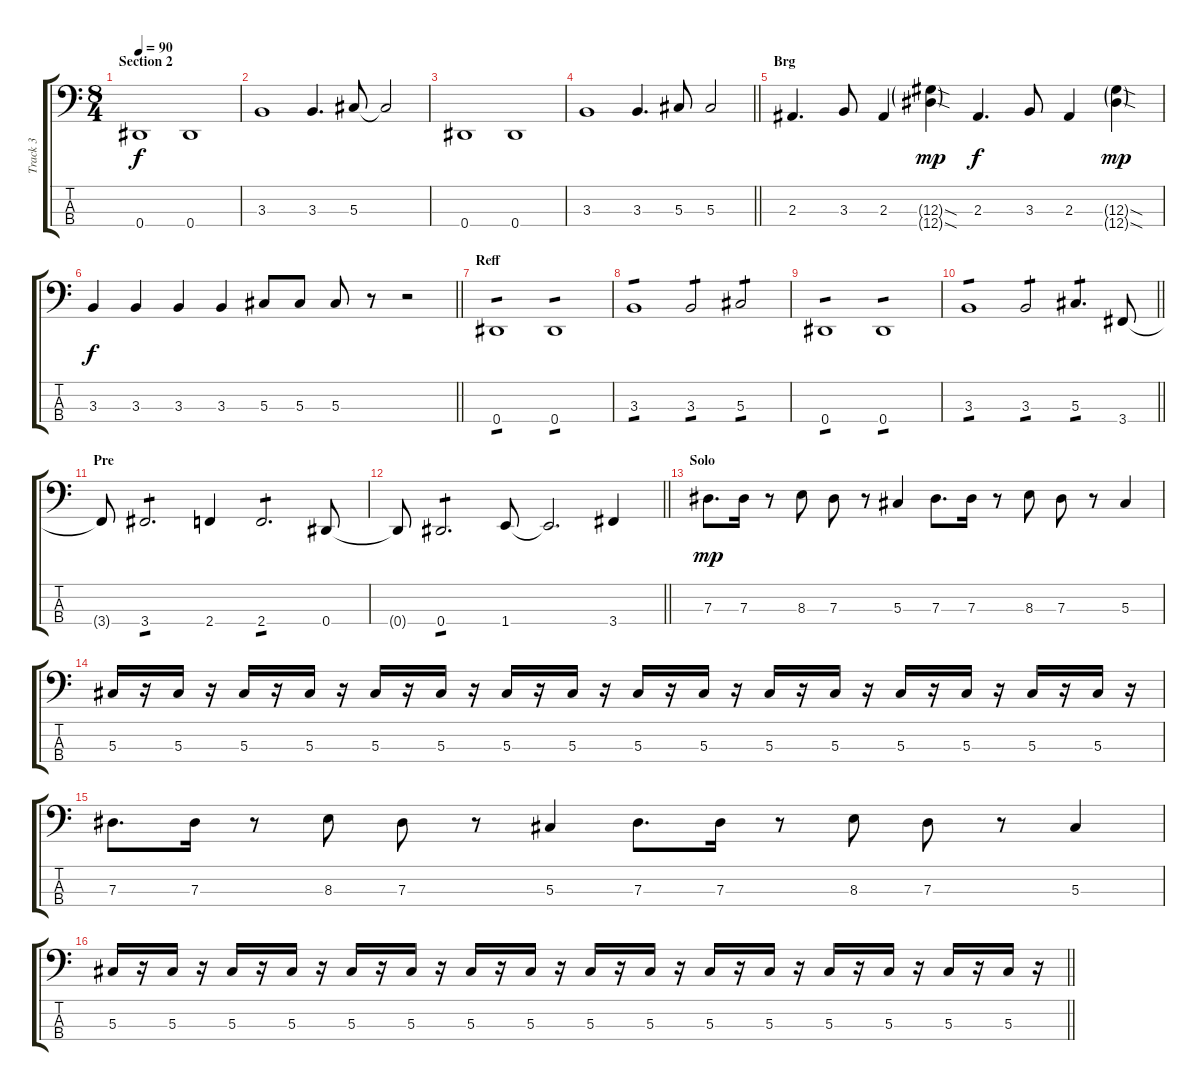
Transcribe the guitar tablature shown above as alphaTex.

\track ("Track 3" "Track 3") {instrument electricbassfinger}
\staff {score tabs}
\tuning (Gb2 Db2 Ab1 Eb1) {hide}
\ts (8 4)
\section ("" "Section 2")
\tempo 90
\clef f4
\ks c
0.4.1{dy f} 0.4.1 |
3.3.1 3.3.4{d} 5.3.8 5.3{t}.2 |
0.4.1 0.4.1 |
\barLineRight lightlight
3.3.1 3.3.4{d} 5.3.8 5.3.2 |
\section ("" "Brg")
2.3.4{d} 3.3.8 2.3.4 (12.3{sod g} 12.4{sod g}).4{dy mp} 2.3.4{d dy f} 3.3.8 2.3.4 (12.3{sod g} 12.4{sod g}).4{dy mp} |
\barLineRight lightlight
3.3.4{dy f} 3.3.4 3.3.4 3.3.4 5.3.8 5.3.8 5.3.8 r.8 r.2 |
\section ("" "Reff")
0.4.1{tp 1} 0.4.1{tp 1} |
3.3.1{tp 1} 3.3.2{tp 1} 5.3.2{tp 1} |
0.4.1{tp 1} 0.4.1{tp 1} |
\barLineRight lightlight
3.3.1{tp 1} 3.3.2{tp 1} 5.3.4{d tp 1} 3.4.8 |
\section ("" "Pre")
3.4{t}.8 3.4.2{d tp 1} 2.4.4 2.4.2{d tp 1} 0.4.8 |
\barLineRight lightlight
0.4{t}.8 0.4.2{d tp 1} 1.4.8 1.4{t}.2{d} 3.4.4 |
\section ("" "Solo")
7.3.8{d dy mp} 7.3.16 r.8 8.3.8 7.3.8 r.8 5.3.4 7.3.8{d} 7.3.16 r.8 8.3.8 7.3.8 r.8 5.3.4 |
5.3.16 r.16 5.3.16 r.16 5.3.16 r.16 5.3.16 r.16 5.3.16 r.16 5.3.16 r.16 5.3.16 r.16 5.3.16 r.16 5.3.16 r.16 5.3.16 r.16 5.3.16 r.16 5.3.16 r.16 5.3.16 r.16 5.3.16 r.16 5.3.16 r.16 5.3.16 r.16 |
7.3.8{d} 7.3.16 r.8 8.3.8 7.3.8 r.8 5.3.4 7.3.8{d} 7.3.16 r.8 8.3.8 7.3.8 r.8 5.3.4 |
\barLineRight lightlight
5.3.16 r.16 5.3.16 r.16 5.3.16 r.16 5.3.16 r.16 5.3.16 r.16 5.3.16 r.16 5.3.16 r.16 5.3.16 r.16 5.3.16 r.16 5.3.16 r.16 5.3.16 r.16 5.3.16 r.16 5.3.16 r.16 5.3.16 r.16 5.3.16 r.16 5.3.16 r.16
